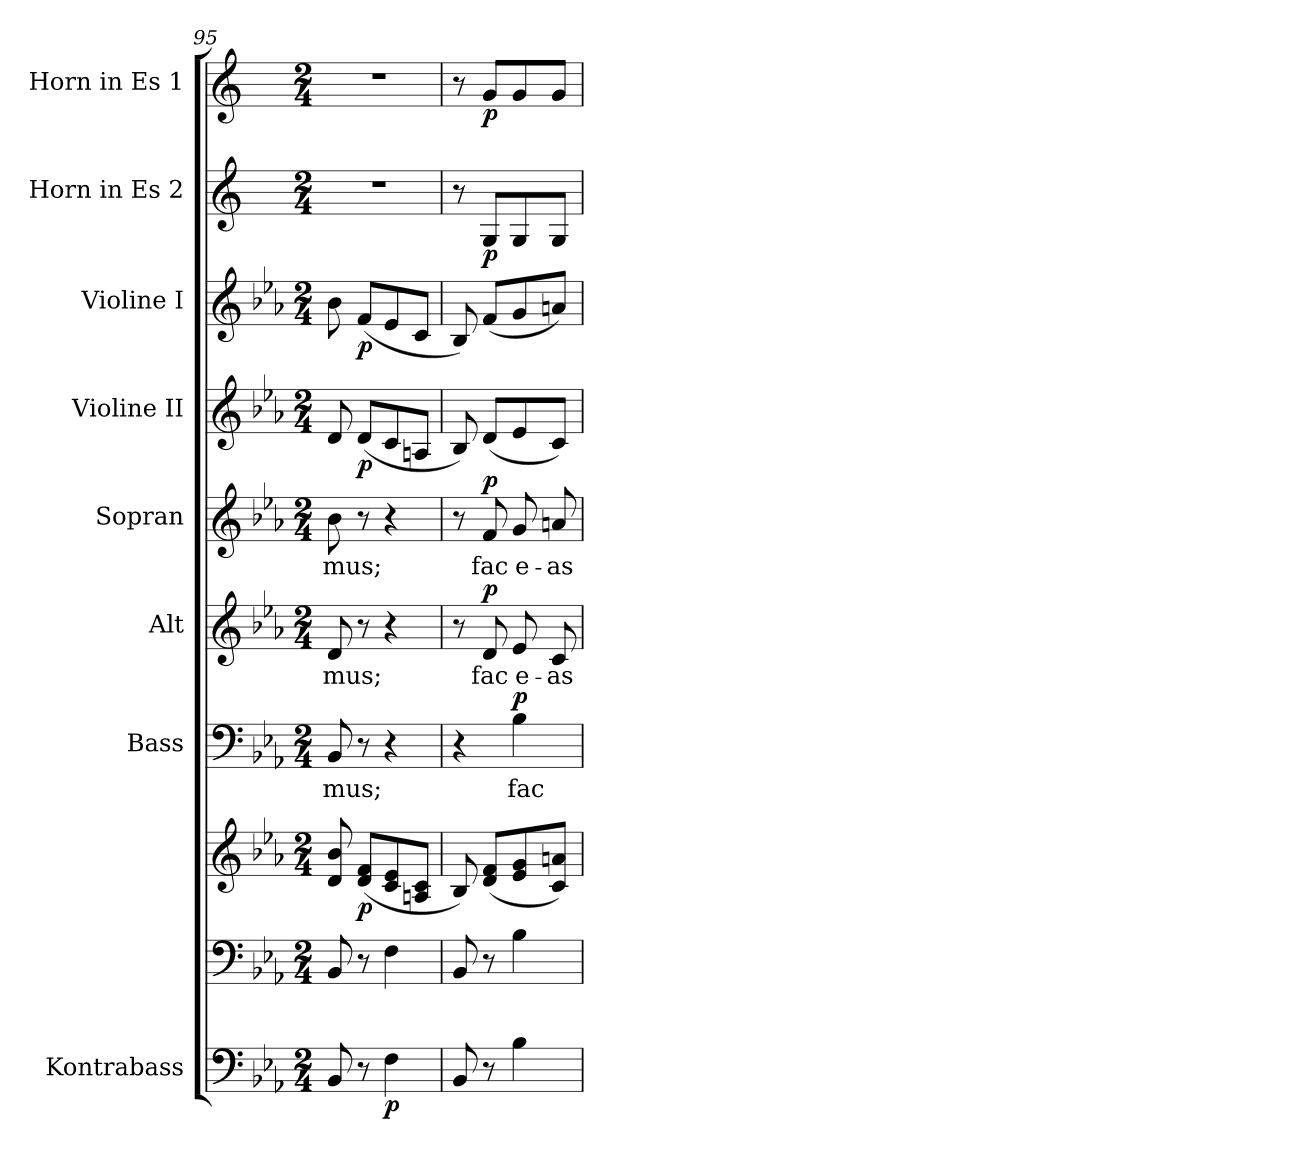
**kern	**dynam	**kern	**kern	**dynam	**kern	**text	**dynam	**kern	**text	**dynam	**kern	**text	**dynam	**kern	**dynam	**kern	**dynam	**kern	**dynam	**kern	**dynam
*part9	*part9	*part8	*part8	*part8	*part7	*part7	*part7	*part6	*part6	*part6	*part5	*part5	*part5	*part4	*part4	*part3	*part3	*part2	*part2	*part1	*part1
*staff10	*staff10	*staff9	*staff8	*staff8/9	*staff7	*staff7	*staff7	*staff6	*staff6	*staff6	*staff5	*staff5	*staff5	*staff4	*staff4	*staff3	*staff3	*staff2	*staff2	*staff1	*staff1
*I"Kontrabass	*	*	*	*	*I"Bass	*	*	*I"Alt	*	*	*I"Sopran	*	*	*I"Violine II	*	*I"Violine I	*	*I"Horn in Es 2	*	*I"Horn in Es 1	*
*I'Kb.	*	*	*	*	*I'B.	*	*	*I'A.	*	*	*I'S.	*	*	*I'Vl. II	*	*I'Vl. I	*	*	*	*	*
*clefF4	*	*clefF4	*clefG2	*	*clefF4	*	*	*clefG2	*	*	*clefG2	*	*	*clefG2	*	*clefG2	*	*clefG2	*	*clefG2	*
*ITrd7c12	*	*	*	*	*	*	*	*	*	*	*	*	*	*	*	*	*	*ITrd5c9	*	*ITrd5c9	*
*k[b-e-a-]	*	*k[b-e-a-]	*k[b-e-a-]	*	*k[b-e-a-]	*	*	*k[b-e-a-]	*	*	*k[b-e-a-]	*	*	*k[b-e-a-]	*	*k[b-e-a-]	*	*k[b-e-a-]	*	*k[b-e-a-]	*
*E-:	*	*E-:	*E-:	*	*E-:	*	*	*E-:	*	*	*E-:	*	*	*E-:	*	*E-:	*	*E-:	*	*E-:	*
*M2/4	*	*M2/4	*M2/4	*	*M2/4	*	*	*M2/4	*	*	*M2/4	*	*	*M2/4	*	*M2/4	*	*M2/4	*	*M2/4	*
=95	=95	=95	=95	=95	=95	=95	=95	=95	=95	=95	=95	=95	=95	=95	=95	=95	=95	=95	=95	=95	=95
!	!	!	!	!	!	!LO:LY:b	!	!	!LO:LY:b	!	!	!LO:LY:b	!	!	!	!	!	!	!	!	!
8BBB-/	.	8BB-/	8d/ 8b-/	.	8BB-/	-mus;	.	8d/	-mus;	.	8b-\	-mus;	.	8d/	.	8b-\	.	2r	.	2r	.
!	!	!	!	!LO:DY:b	!	!	!	!	!	!	!	!	!	!	!LO:DY:b	!	!LO:DY:b	!	!	!	!
8r	.	8r	(<8d/ 8f/L	p	8r	.	.	8r	.	.	8r	.	.	(<8d/L	p	(<8f/L	p	.	.	.	.
!	!LO:DY:b	!	!	!	!	!	!	!	!	!	!	!	!	!	!	!	!	!	!	!	!
4FF\	p	4F\	8c/ 8e-/	.	4r	.	.	4r	.	.	4r	.	.	8c/	.	8e-/	.	.	.	.	.
.	.	.	8An/ 8c/J	.	.	.	.	.	.	.	.	.	.	8An/J	.	8c/J	.	.	.	.	.
=96	=96	=96	=96	=96	=96	=96	=96	=96	=96	=96	=96	=96	=96	=96	=96	=96	=96	=96	=96	=96	=96
8BBB-/	.	8BB-/	8B-/)	.	4r	.	.	8r	.	.	8r	.	.	8B-/)	.	8B-/)	.	8r	.	8r	.
!	!	!	!	!	!	!	!	!	!LO:LY:b	!LO:DY:a	!	!LO:LY:b	!LO:DY:a	!	!	!	!	!	!LO:DY:b	!	!LO:DY:b
8r	.	8r	(<8d/ 8f/L	.	.	.	.	8d/	fac	p	8f/	fac	p	(<8d/L	.	(<8f/L	.	8BB-/L	p	8B-/L	p
!	!	!	!	!	!	!LO:LY:b	!LO:DY:a	!	!LO:LY:b	!	!	!LO:LY:b	!	!	!	!	!	!	!	!	!
4BB-\	.	4B-\	8e-/ 8g/	.	4B-\	fac	p	8e-/	e-	.	8g/	e-	.	8e-/	.	8g/	.	8BB-/	.	8B-/	.
!	!	!	!	!	!	!	!	!	!LO:LY:b	!	!	!LO:LY:b	!	!	!	!	!	!	!	!	!
.	.	.	8c/ 8an/J)	.	.	.	.	8c/	-as	.	8an/	-as	.	8c/J)	.	8an/J)	.	8BB-/J	.	8B-/J	.
=	=	=	=	=	=	=	=	=	=	=	=	=	=	=	=	=	=	=	=	=	=
*-	*-	*-	*-	*-	*-	*-	*-	*-	*-	*-	*-	*-	*-	*-	*-	*-	*-	*-	*-	*-	*-
